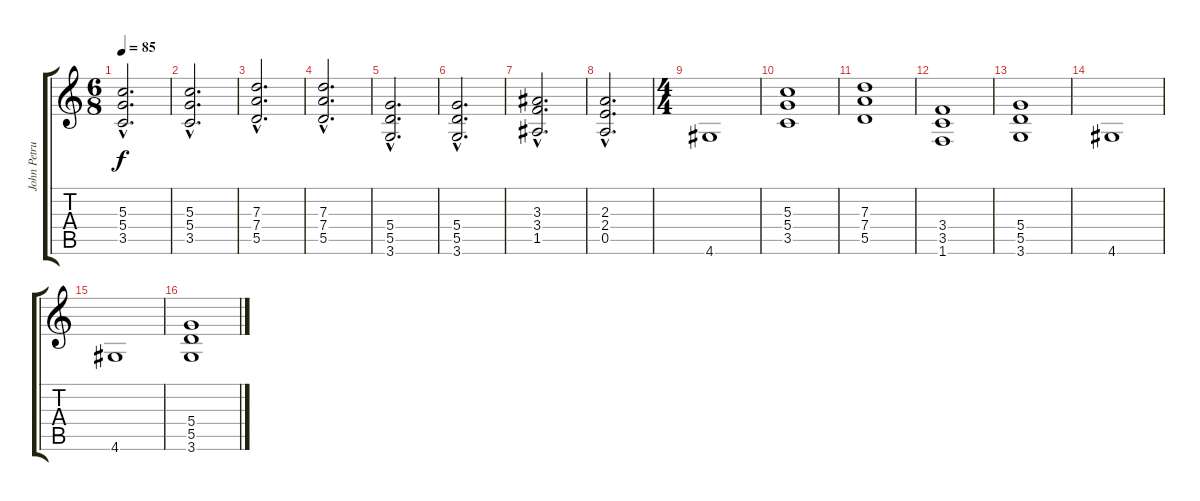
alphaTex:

\track ("John Petrucci add" "John Petru") {instrument overdrivenguitar}
\staff {score tabs}
\tuning (E4 B3 G3 D3 A2 E2) {hide}
\ts (6 8)
\tempo 85
\clef g2
\ks c
(5.3{hac} 5.4{hac} 3.5{hac}).2{d dy f} |
(5.3{hac} 5.4{hac} 3.5{hac}).2{d} |
(7.3{hac} 7.4{hac} 5.5{hac}).2{d} |
(7.3{hac} 7.4{hac} 5.5{hac}).2{d} |
(5.4{hac} 5.5{hac} 3.6{hac}).2{d} |
(5.4{hac} 5.5{hac} 3.6{hac}).2{d} |
(3.3{hac} 3.4{hac} 1.5{hac}).2{d} |
(2.3{hac} 2.4{hac} 0.5{hac}).2{d} |
\ts (4 4)
4.6.1 |
(5.3 5.4 3.5).1 |
(7.3 7.4 5.5).1 |
(3.4 3.5 1.6).1 |
(5.4 5.5 3.6).1 |
4.6.1 |
4.6.1 |
(5.4 5.5 3.6).1
